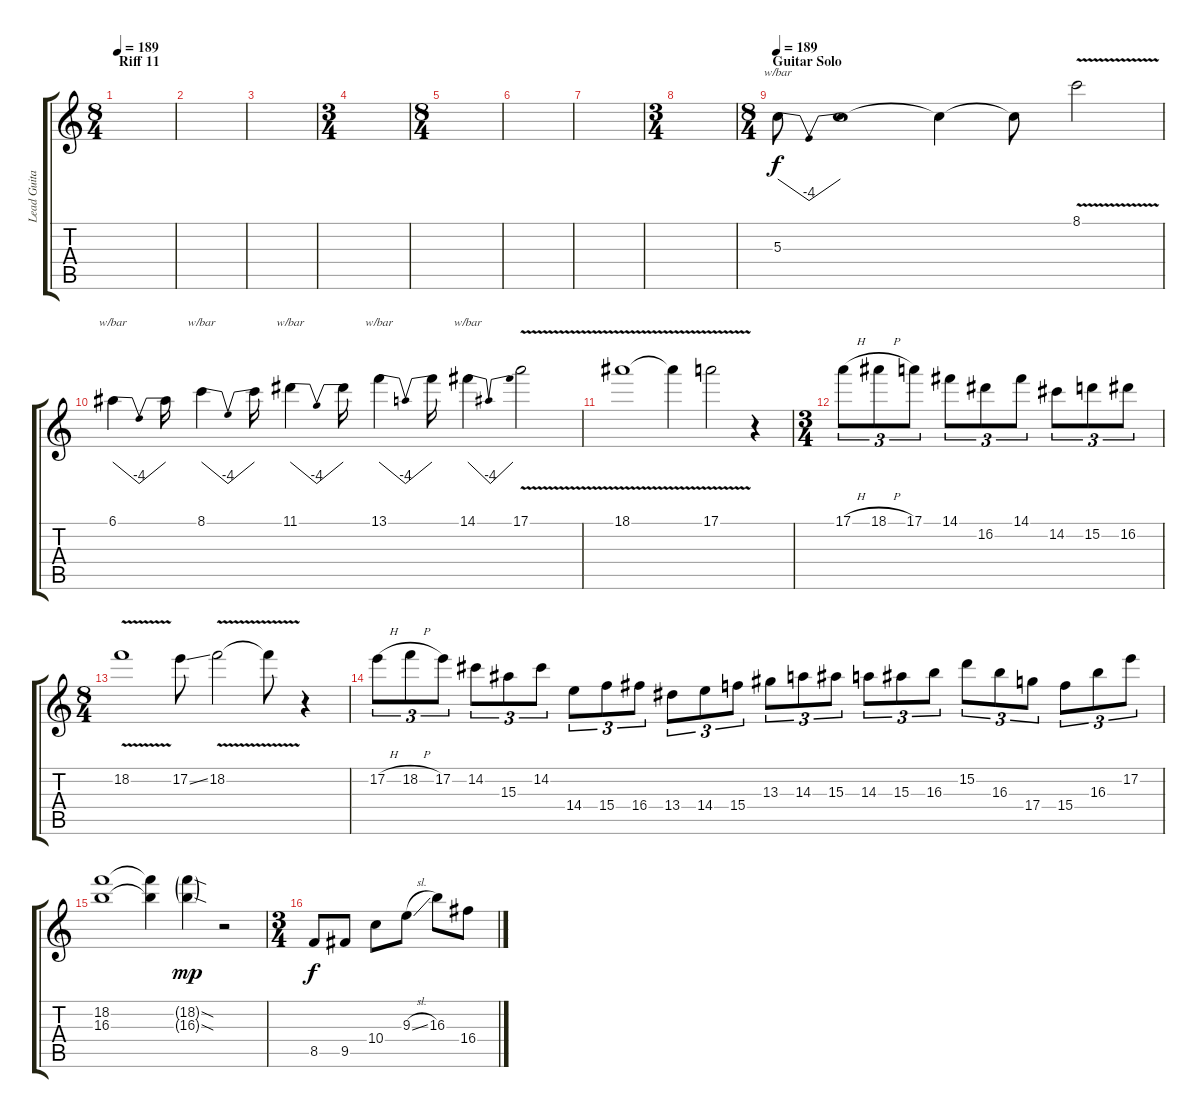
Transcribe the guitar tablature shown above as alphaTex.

\track ("Lead Guitar 1st solo" "Lead Guita") {instrument distortionguitar}
\staff {score tabs}
\tuning (E4 B3 G3 D3 A2 E2) {hide}
\ts (8 4)
\section ("" "Riff 11")
\tempo 189
\clef g2
\ks c
|
|
|
\ts (3 4)
|
\ts (8 4)
|
|
|
\ts (3 4)
|
\ts (8 4)
\section ("" "Guitar Solo")
\tempo 189
5.3.8{tbe (dip default 0 0 30 -16 60 0)} 5.3{t}.1 5.3{t}.4 5.3{t}.8 8.1{v}.2 |
6.1.4{tbe (dip default 0 0 30 -16 60 0)} 6.1{t}.16 8.1.4{tbe (dip default 0 0 30 -16 60 0)} 8.1{t}.16 11.1.4{tbe (dip default 0 0 30 -16 60 0)} 11.1{t}.16 13.1.4{tbe (dip default 0 0 30 -16 60 0)} 13.1{t}.16 14.1.4{tbe (dip default 0 0 30 -16 60 0)} 17.1{v}.2 |
18.1{v}.1 18.1{t}.4 17.1{v}.2 r.4 |
\ts (3 4)
17.1{h}.8{tu (3 2)} 18.1{h}.8{tu (3 2)} 17.1.8{tu (3 2)} 14.1.8{tu (3 2)} 16.2.8{tu (3 2)} 14.1.8{tu (3 2)} 14.2.8{tu (3 2)} 15.2.8{tu (3 2)} 16.2.8{tu (3 2)} |
\ts (8 4)
18.2{v}.1 17.2{ss}.8 18.2{v}.2 18.2{t}.8 r.4 |
17.2{h}.8{tu (3 2)} 18.2{h}.8{tu (3 2)} 17.2.8{tu (3 2)} 14.2.8{tu (3 2)} 15.3.8{tu (3 2)} 14.2.8{tu (3 2)} 14.4.8{tu (3 2)} 15.4.8{tu (3 2)} 16.4.8{tu (3 2)} 13.4.8{tu (3 2)} 14.4.8{tu (3 2)} 15.4.8{tu (3 2)} 13.3.8{tu (3 2)} 14.3.8{tu (3 2)} 15.3.8{tu (3 2)} 14.3.8{tu (3 2)} 15.3.8{tu (3 2)} 16.3.8{tu (3 2)} 15.2.8{tu (3 2)} 16.3.8{tu (3 2)} 17.4.8{tu (3 2)} 15.4.8{tu (3 2)} 16.3.8{tu (3 2)} 17.2.8{tu (3 2)} |
(18.2 16.3).1 (18.2{t} 16.3{t}).4 (18.2{sod g} 16.3{sod g}).4{dy mp} r.2 |
\ts (3 4)
8.5.8{dy f} 9.5.8 10.4.8 9.3{sl}.8 16.3.8 16.4{sl}.8
